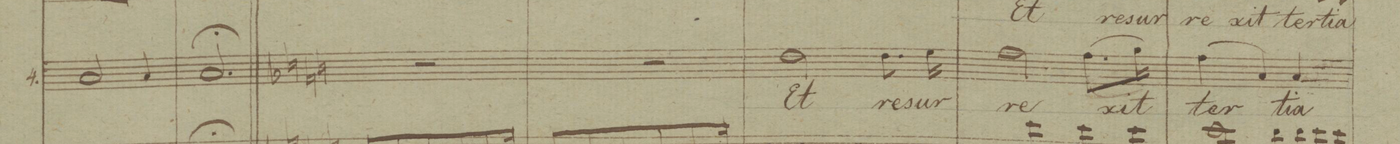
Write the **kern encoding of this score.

**kern	**text	**text	**dynam
*I"4.	*	*	*
*clefF4	*	*	*
*k[b-e-a-d-]	*	*	*
*M3/4	*	*	*
2C/	.	-pul-	.
4C/	.	-tus	.
=77	=77	=77	=77
2.C;/	.	est	.
=78||	=78||	=78||	=78||
*k[b-]	*	*	*
2.r	.	.	.
=79	=79	=79	=79
2.r	.	.	.
=80	=80	=80	=80
2F\	Et	.	.
8.F\	re-	.	.
16G\	-sur-	.	.
=81	=81	=81	=81
2A\	-re-	.	.
(8.A\L	-xit	.	.
16B-\Jk)	.	.	.
=82	=82	=82	=82
(4A\	ter-	.	.
4C/)	.	.	.
4C/	-tia	.	.
=83	=83	=83	=83
*-	*-	*-	*-
